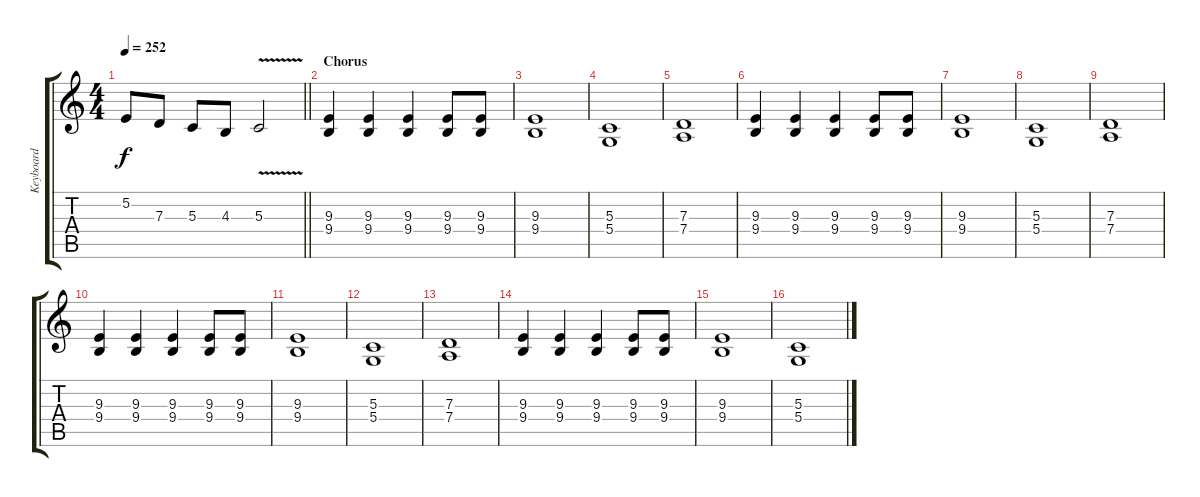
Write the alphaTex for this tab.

\track ("Keyboard" "Keyboard") {instrument lead8bassandlead}
\staff {score tabs}
\tuning (E4 B3 G3 D3 A2 E2) {hide}
\ts (4 4)
\tempo 252
\clef g2
\barLineRight lightlight
\ks c
5.2.8{dy f} 7.3.8 5.3.8 4.3.8 5.3{v}.2 |
\section ("" "Chorus")
(9.3 9.4).4 (9.3 9.4).4 (9.3 9.4).4 (9.3 9.4).8 (9.3 9.4).8 |
(9.3 9.4).1 |
(5.3 5.4).1 |
(7.3 7.4).1 |
(9.3 9.4).4 (9.3 9.4).4 (9.3 9.4).4 (9.3 9.4).8 (9.3 9.4).8 |
(9.3 9.4).1 |
(5.3 5.4).1 |
(7.3 7.4).1 |
(9.3 9.4).4 (9.3 9.4).4 (9.3 9.4).4 (9.3 9.4).8 (9.3 9.4).8 |
(9.3 9.4).1 |
(5.3 5.4).1 |
(7.3 7.4).1 |
(9.3 9.4).4 (9.3 9.4).4 (9.3 9.4).4 (9.3 9.4).8 (9.3 9.4).8 |
(9.3 9.4).1 |
(5.3 5.4).1
